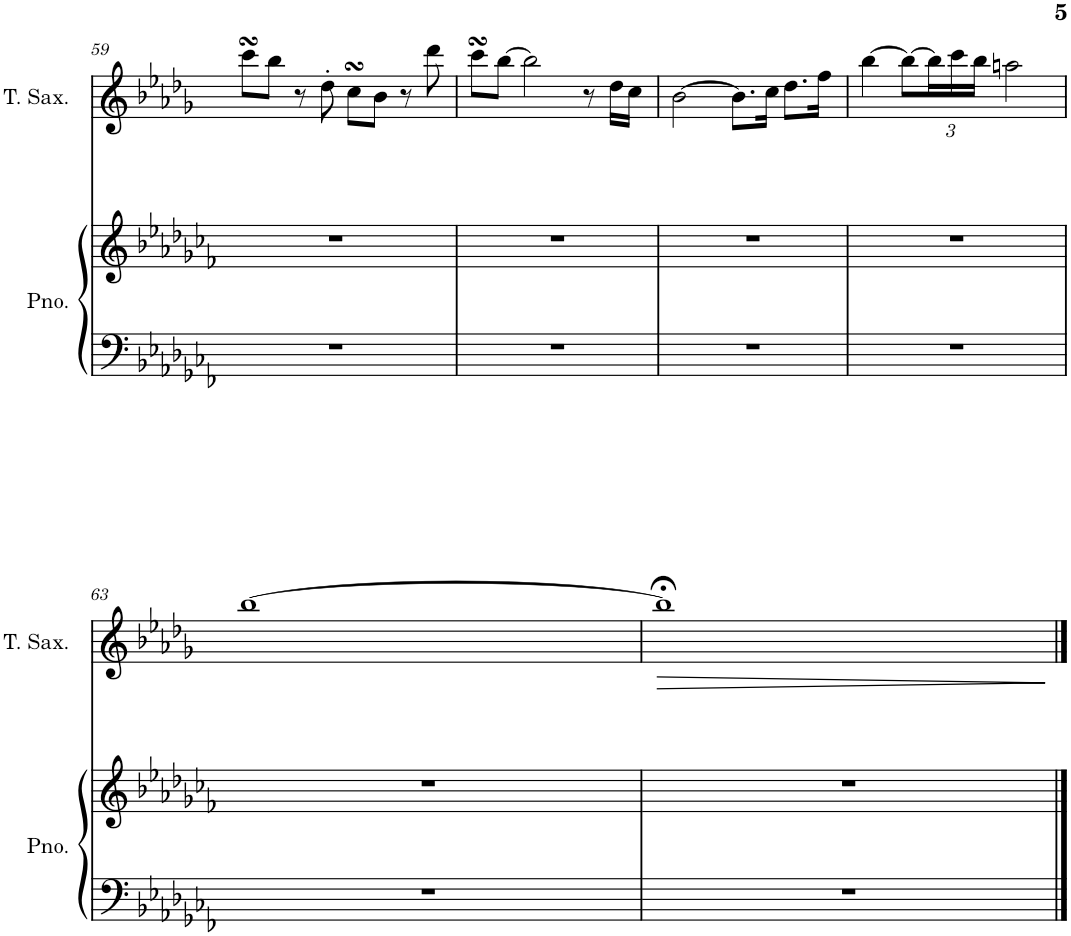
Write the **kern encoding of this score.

**kern	**kern	**kern	**dynam
*part2	*part2	*part1	*part1
*staff3	*staff2	*staff1	*staff1
*I"Piano	*	*I"Tenor Saxophone	*
*I'Pno.	*	*I'T. Sax.	*
!!LO:PB:g=z
*clefF4	*clefG2	*clefG2	*
*	*	*Trd8c14	*
*k[b-e-a-d-g-c-f-]	*k[b-e-a-d-g-c-f-]	*k[b-e-a-d-g-]	*
*M4/4	*M4/4	*M4/4	*
=59	=59	=59	=59
1r	1r	8cccsSsS\L	.
.	.	8bb-\J	.
.	.	8r	.
.	.	8dd-'\	.
.	.	8ccsSsS\L	.
.	.	8b-\J	.
.	.	8r	.
.	.	8ddd-\	.
=60	=60	=60	=60
1r	1r	8cccsSsS\L	.
.	.	[8bb-\J	.
.	.	2bb-\]	.
.	.	8r	.
.	.	16dd-\LL	.
.	.	16cc\JJ	.
=61	=61	=61	=61
1r	1r	[2b-\	.
.	.	8.b-\L]	.
.	.	16cc\Jk	.
.	.	8.dd-\L	.
.	.	16ff\Jk	.
=62	=62	=62	=62
1r	1r	[4bb-\	.
.	.	8bb-\L_	.
*	*	*Xbrackettup	*
.	.	24bb-\L]	.
.	.	24ccc\	.
.	.	24bb-\JJ	.
.	.	2aan\	.
!!LO:LB:g=z
=63	=63	=63	=63
1r	1r	[1bb-	.
=64	=64	=64	=64
!	!	!	!LO:HP:b
1r	1r	1bb-;<]	>
.	.	.	]
==	==	==	==
*-	*-	*-	*-
